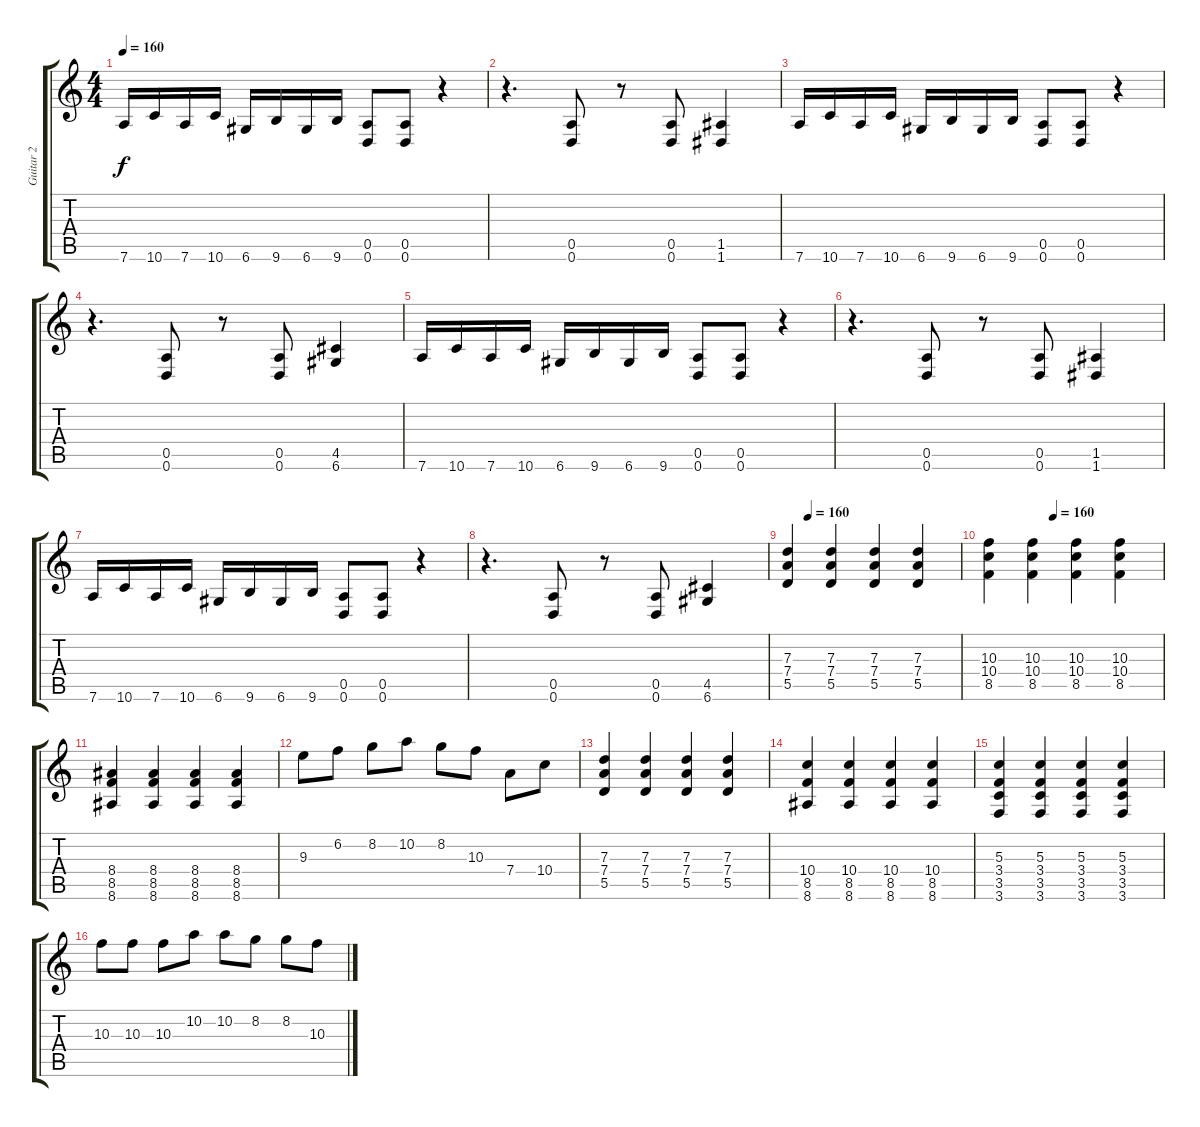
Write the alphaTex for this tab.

\track ("Guitar 2" "Guitar 2") {instrument distortionguitar}
\staff {score tabs}
\tuning (E4 B3 G3 D3 A2 D2) {hide}
\ts (4 4)
\tempo 160
\clef g2
\ks c
7.6.16{dy f} 10.6.16 7.6.16 10.6.16 6.6.16 9.6.16 6.6.16 9.6.16 (0.5 0.6).8 (0.5 0.6).8 r.4 |
r.4{d} (0.5 0.6).8 r.8 (0.5 0.6).8 (1.5 1.6).4 |
7.6.16 10.6.16 7.6.16 10.6.16 6.6.16 9.6.16 6.6.16 9.6.16 (0.5 0.6).8 (0.5 0.6).8 r.4 |
r.4{d} (0.5 0.6).8 r.8 (0.5 0.6).8 (4.5 6.6).4 |
7.6.16 10.6.16 7.6.16 10.6.16 6.6.16 9.6.16 6.6.16 9.6.16 (0.5 0.6).8 (0.5 0.6).8 r.4 |
r.4{d} (0.5 0.6).8 r.8 (0.5 0.6).8 (1.5 1.6).4 |
7.6.16 10.6.16 7.6.16 10.6.16 6.6.16 9.6.16 6.6.16 9.6.16 (0.5 0.6).8 (0.5 0.6).8 r.4 |
r.4{d} (0.5 0.6).8 r.8 (0.5 0.6).8 (4.5 6.6).4 |
\tempo (160 0.125)
(7.3 7.4 5.5).4 (7.3 7.4 5.5).4 (7.3 7.4 5.5).4 (7.3 7.4 5.5).4 |
\tempo (160 0.375)
(10.3 10.4 8.5).4 (10.3 10.4 8.5).4 (10.3 10.4 8.5).4 (10.3 10.4 8.5).4 |
(8.4 8.5 8.6).4 (8.4 8.5 8.6).4 (8.4 8.5 8.6).4 (8.4 8.5 8.6).4 |
9.3.8 6.2.8 8.2.8 10.2.8 8.2.8 10.3.8 7.4.8 10.4.8 |
(7.3 7.4 5.5).4 (7.3 7.4 5.5).4 (7.3 7.4 5.5).4 (7.3 7.4 5.5).4 |
(10.4 8.5 8.6).4 (10.4 8.5 8.6).4 (10.4 8.5 8.6).4 (10.4 8.5 8.6).4 |
(5.3 3.4 3.5 3.6).4 (5.3 3.4 3.5 3.6).4 (5.3 3.4 3.5 3.6).4 (5.3 3.4 3.5 3.6).4 |
10.3.8 10.3.8 10.3.8 10.2.8 10.2.8 8.2.8 8.2.8 10.3.8
